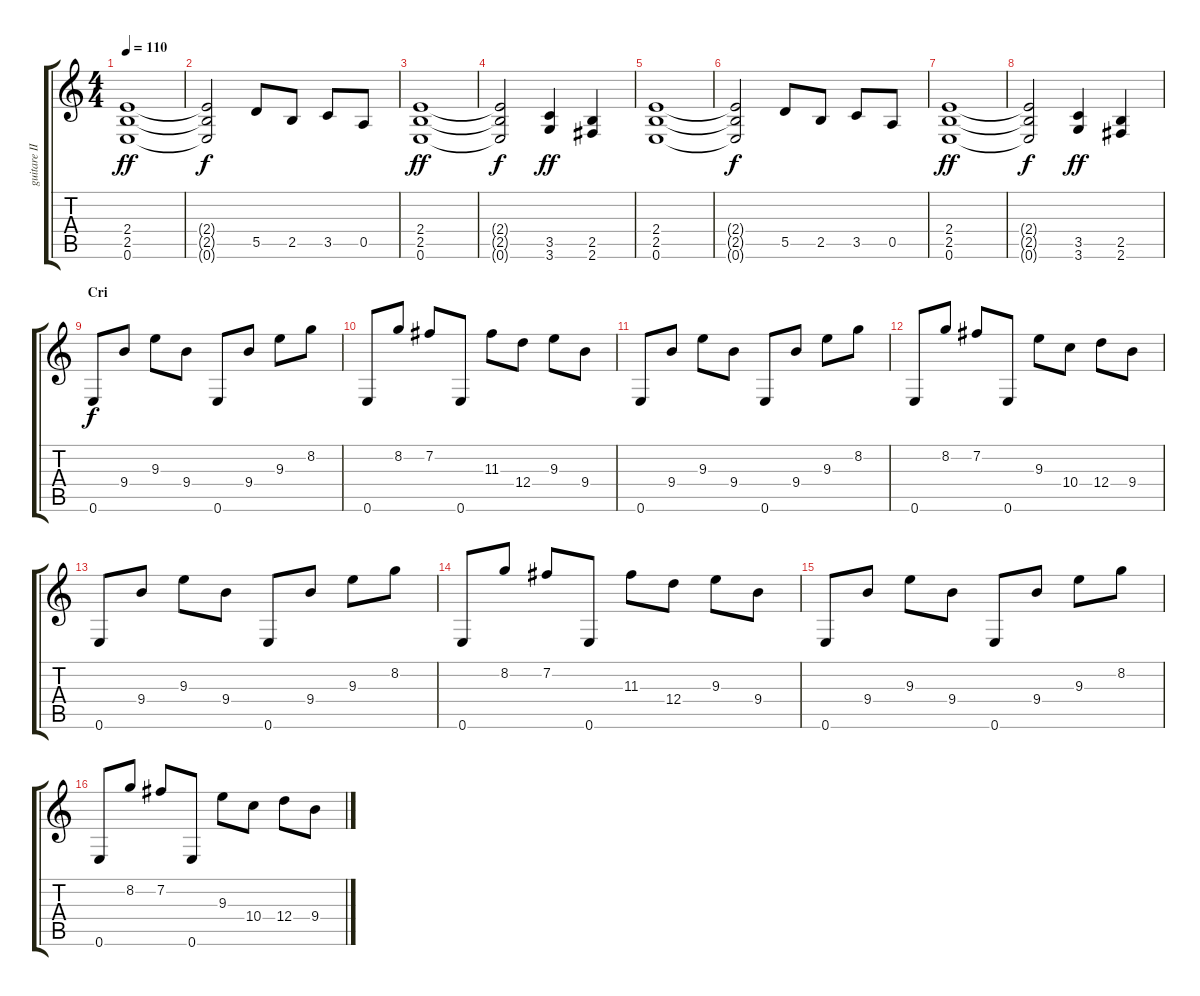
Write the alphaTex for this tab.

\track ("guitare II" "guitare II") {instrument distortionguitar}
\staff {score tabs}
\tuning (E4 B3 G3 D3 A2 E2) {hide}
\ts (4 4)
\tempo 110
\clef g2
\ks c
(2.4 2.5 0.6).1{dy ff instrument distortionguitar} |
(2.4{t} 2.5{t} 0.6{t}).2{dy f} 5.5.8 2.5.8 3.5.8 0.5.8 |
(2.4 2.5 0.6).1{dy ff} |
(2.4{t} 2.5{t} 0.6{t}).2{dy f} (3.5 3.6).4{dy ff} (2.5 2.6).4 |
(2.4 2.5 0.6).1 |
(2.4{t} 2.5{t} 0.6{t}).2{dy f} 5.5.8 2.5.8 3.5.8 0.5.8 |
(2.4 2.5 0.6).1{dy ff} |
(2.4{t} 2.5{t} 0.6{t}).2{dy f} (3.5 3.6).4{dy ff} (2.5 2.6).4 |
\section ("" "Cri")
0.6.8{dy f} 9.4.8 9.3.8 9.4.8 0.6.8 9.4.8 9.3.8 8.2.8 |
0.6.8 8.2.8 7.2.8 0.6.8 11.3.8 12.4.8 9.3.8 9.4.8 |
0.6.8 9.4.8 9.3.8 9.4.8 0.6.8 9.4.8 9.3.8 8.2.8 |
0.6.8 8.2.8 7.2.8 0.6.8 9.3.8 10.4.8 12.4.8 9.4.8 |
0.6.8 9.4.8 9.3.8 9.4.8 0.6.8 9.4.8 9.3.8 8.2.8 |
0.6.8 8.2.8 7.2.8 0.6.8 11.3.8 12.4.8 9.3.8 9.4.8 |
0.6.8 9.4.8 9.3.8 9.4.8 0.6.8 9.4.8 9.3.8 8.2.8 |
0.6.8 8.2.8 7.2.8 0.6.8 9.3.8 10.4.8 12.4.8 9.4.8
